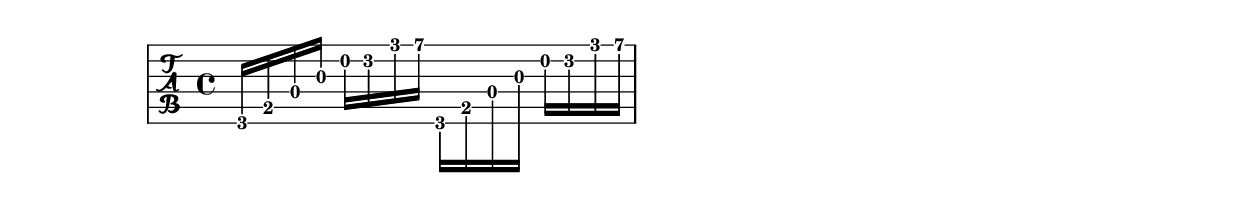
% DO NOT EDIT this file manually; it is automatically
% generated from Documentation/snippets/new
% Make any changes in Documentation/snippets/new/
% and then run scripts/auxiliar/makelsr.py
%
% This file is in the public domain.
%% Note: this file works from version 2.14.0
\version "2.14.0"

\header {
%% Translation of GIT committish: 6977ddc9a3b63ea810eaecb864269c7d847ccf98
  texidoces = "
La dirección de las plicas se contola de la misma forma en la
tablatura que en la notación tradicional. Las barras se pueden
poner horizontales, como se muestra en este ejemplo.

"
  doctitlees = "Comportamiento de las plicas y las barras de corchea en tablaturas"


%% Translation of GIT committish: 0a868be38a775ecb1ef935b079000cebbc64de40
  texidocde = "
Die Richtung von Hälsen wird in Tabulaturen genauso wie in normaler Notation
eingestellt.  Balken können horizontal eingestellt werden, wie das Beispiel
zeigt.

"
  doctitlede = "Hals- und Balkenverhalten in einer Tabulatur"

%% Translation of GIT committish: 3b125956b08d27ef39cd48bfa3a2f1e1bb2ae8b4
  texidocfr = "
La direction des hampes se gère dans les tablatures tout comme en
notation traditionnelle.  Les ligatures peuvent être mises à l'horizontale
comme le montre cet exemple.

"
  doctitlefr = "Hampes et ligatures en mode tablature"


  lsrtags = "fretted-strings"
  texidoc = "
The direction of stems is controlled the same way in tablature as in
traditional notation.  Beams can be made horizontal, as shown in this
example.
"
  doctitle = "Stem and beam behavior in tablature"
} % begin verbatim


\new TabStaff {
  \relative c {
    \tabFullNotation
    g16 b d g b d g b
    \stemDown
    \override Beam #'concaveness = #10000
    g,,16 b d g b d g b
  }
}
